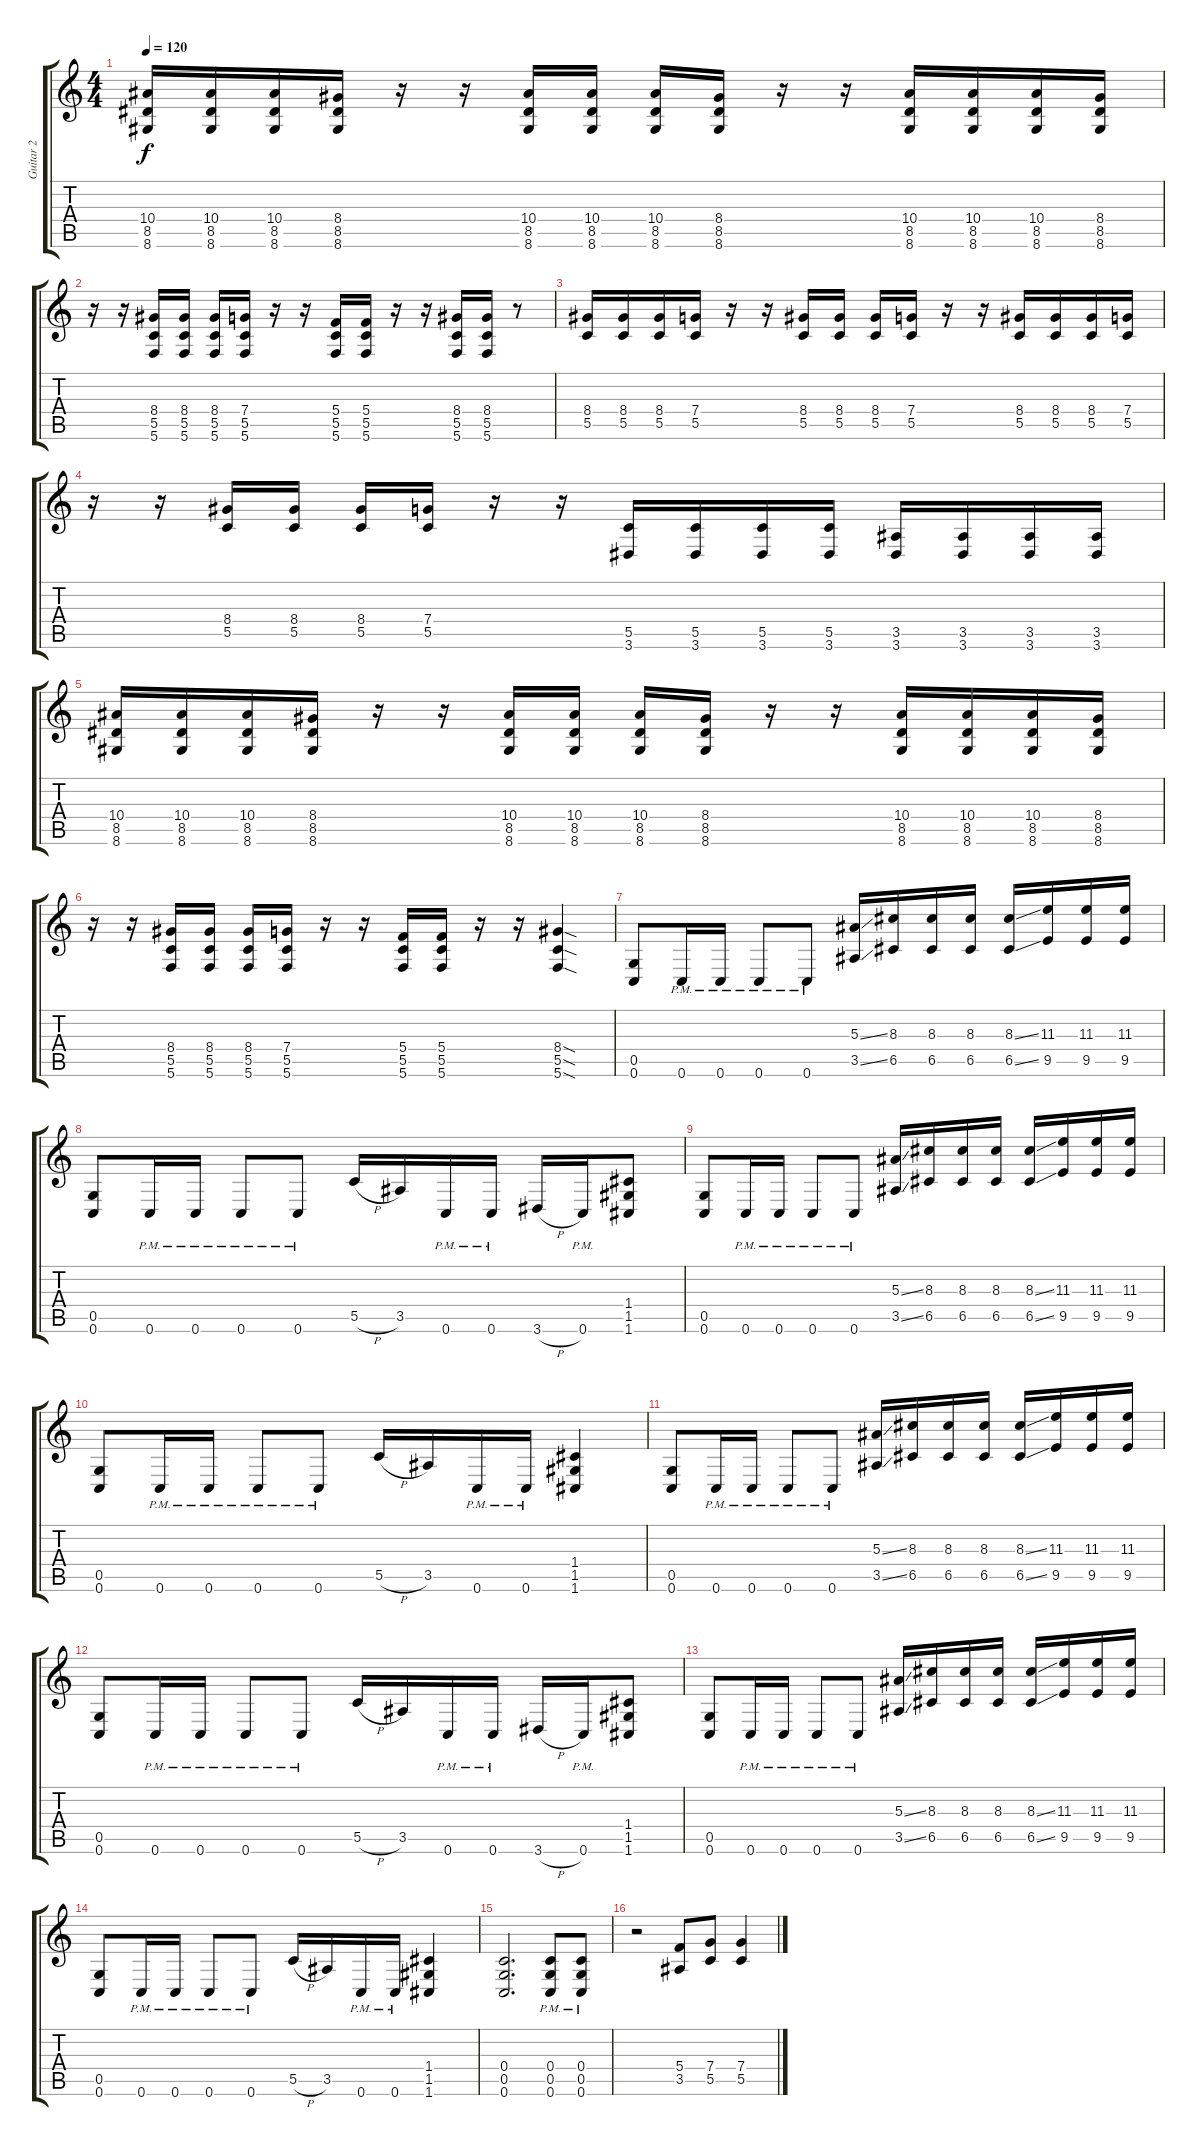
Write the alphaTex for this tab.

\track ("Guitar 2" "Guitar 2") {instrument distortionguitar}
\staff {score tabs}
\tuning (D4 A3 F3 C3 G2 C2) {hide}
\ts (4 4)
\tempo 120
\clef g2
\ks c
(10.4 8.5 8.6).16{dy f} (10.4 8.5 8.6).16 (10.4 8.5 8.6).16 (8.4 8.5 8.6).16 r.16 r.16 (10.4 8.5 8.6).16 (10.4 8.5 8.6).16 (10.4 8.5 8.6).16 (8.4 8.5 8.6).16 r.16 r.16 (10.4 8.5 8.6).16 (10.4 8.5 8.6).16 (10.4 8.5 8.6).16 (8.4 8.5 8.6).16 |
r.16 r.16 (8.4 5.5 5.6).16 (8.4 5.5 5.6).16 (8.4 5.5 5.6).16 (7.4 5.5 5.6).16 r.16 r.16 (5.4 5.5 5.6).16 (5.4 5.5 5.6).16 r.16 r.16 (8.4 5.5 5.6).16 (8.4 5.5 5.6).16 r.8 |
(8.4 5.5).16 (8.4 5.5).16 (8.4 5.5).16 (7.4 5.5).16 r.16 r.16 (8.4 5.5).16 (8.4 5.5).16 (8.4 5.5).16 (7.4 5.5).16 r.16 r.16 (8.4 5.5).16 (8.4 5.5).16 (8.4 5.5).16 (7.4 5.5).16 |
r.16 r.16 (8.4 5.5).16 (8.4 5.5).16 (8.4 5.5).16 (7.4 5.5).16 r.16 r.16 (5.5 3.6).16 (5.5 3.6).16 (5.5 3.6).16 (5.5 3.6).16 (3.5 3.6).16 (3.5 3.6).16 (3.5 3.6).16 (3.5 3.6).16 |
(10.4 8.5 8.6).16 (10.4 8.5 8.6).16 (10.4 8.5 8.6).16 (8.4 8.5 8.6).16 r.16 r.16 (10.4 8.5 8.6).16 (10.4 8.5 8.6).16 (10.4 8.5 8.6).16 (8.4 8.5 8.6).16 r.16 r.16 (10.4 8.5 8.6).16 (10.4 8.5 8.6).16 (10.4 8.5 8.6).16 (8.4 8.5 8.6).16 |
r.16 r.16 (8.4 5.5 5.6).16 (8.4 5.5 5.6).16 (8.4 5.5 5.6).16 (7.4 5.5 5.6).16 r.16 r.16 (5.4 5.5 5.6).16 (5.4 5.5 5.6).16 r.16 r.16 (8.4{sod} 5.5{sod} 5.6{sod}).4 |
(0.5 0.6).8 0.6{pm}.16 0.6{pm}.16 0.6{pm}.8 0.6{pm}.8 (5.3{ss} 3.5{ss}).16 (8.3 6.5).16 (8.3 6.5).16 (8.3 6.5).16 (8.3{ss} 6.5{ss}).16 (11.3 9.5).16 (11.3 9.5).16 (11.3 9.5).16 |
(0.5 0.6).8 0.6{pm}.16 0.6{pm}.16 0.6{pm}.8 0.6{pm}.8 5.5{h}.16 3.5.16 0.6{pm}.16 0.6{pm}.16 3.6{h}.16 0.6{pm}.16 (1.4 1.5 1.6).8 |
(0.5 0.6).8 0.6{pm}.16 0.6{pm}.16 0.6{pm}.8 0.6{pm}.8 (5.3{ss} 3.5{ss}).16 (8.3 6.5).16 (8.3 6.5).16 (8.3 6.5).16 (8.3{ss} 6.5{ss}).16 (11.3 9.5).16 (11.3 9.5).16 (11.3 9.5).16 |
(0.5 0.6).8 0.6{pm}.16 0.6{pm}.16 0.6{pm}.8 0.6{pm}.8 5.5{h}.16 3.5.16 0.6{pm}.16 0.6{pm}.16 (1.4 1.5 1.6).4 |
(0.5 0.6).8 0.6{pm}.16 0.6{pm}.16 0.6{pm}.8 0.6{pm}.8 (5.3{ss} 3.5{ss}).16 (8.3 6.5).16 (8.3 6.5).16 (8.3 6.5).16 (8.3{ss} 6.5{ss}).16 (11.3 9.5).16 (11.3 9.5).16 (11.3 9.5).16 |
(0.5 0.6).8 0.6{pm}.16 0.6{pm}.16 0.6{pm}.8 0.6{pm}.8 5.5{h}.16 3.5.16 0.6{pm}.16 0.6{pm}.16 3.6{h}.16 0.6{pm}.16 (1.4 1.5 1.6).8 |
(0.5 0.6).8 0.6{pm}.16 0.6{pm}.16 0.6{pm}.8 0.6{pm}.8 (5.3{ss} 3.5{ss}).16 (8.3 6.5).16 (8.3 6.5).16 (8.3 6.5).16 (8.3{ss} 6.5{ss}).16 (11.3 9.5).16 (11.3 9.5).16 (11.3 9.5).16 |
(0.5 0.6).8 0.6{pm}.16 0.6{pm}.16 0.6{pm}.8 0.6{pm}.8 5.5{h}.16 3.5.16 0.6{pm}.16 0.6{pm}.16 (1.4 1.5 1.6).4 |
(0.4 0.5 0.6).2{d} (0.4{pm} 0.5{pm} 0.6{pm}).8 (0.4{pm} 0.5{pm} 0.6{pm}).8 |
r.2 (5.4 3.5).8 (7.4 5.5).8 (7.4 5.5).4
